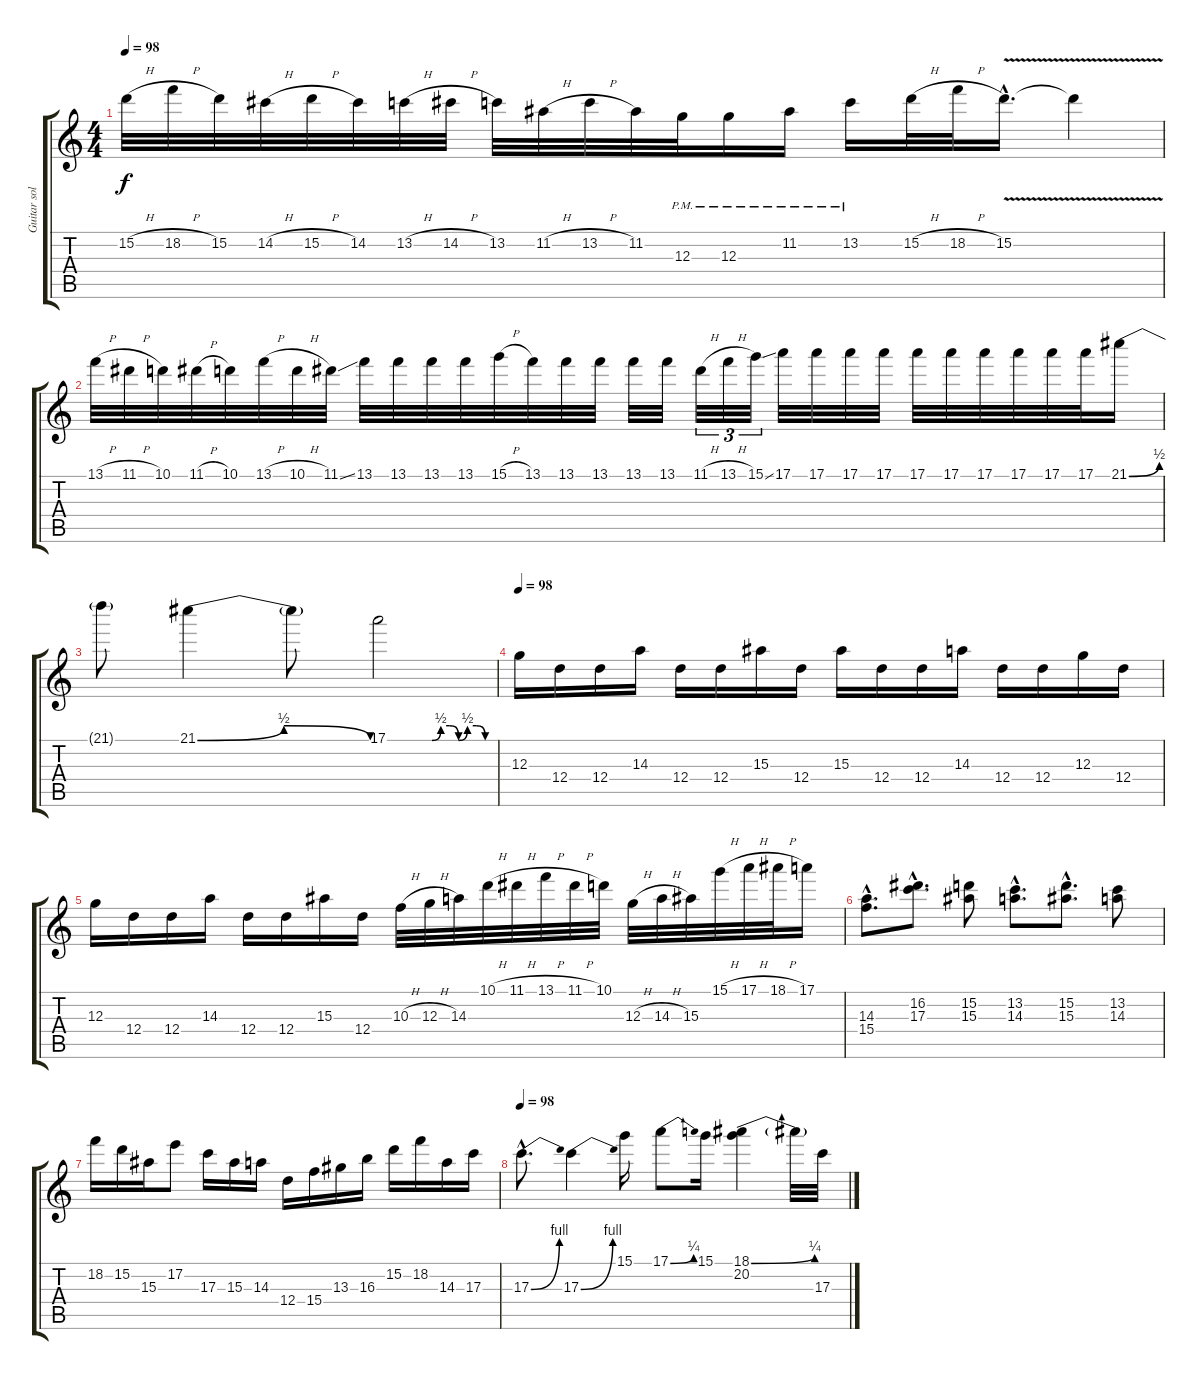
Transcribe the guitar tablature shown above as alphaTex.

\track ("Guitar solo" "Guitar sol") {instrument distortionguitar}
\staff {score tabs}
\tuning (E4 B3 G3 D3 A2 D2) {hide}
\ts (4 4)
\tempo 98
\clef g2
\ks c
15.2{h}.32{dy f} 18.2{h}.32 15.2.32 14.2{h}.32 15.2{h}.32 14.2.32 13.2{h}.32 14.2{h}.32 13.2.32 11.2{h}.32 13.2{h}.32 11.2.32 12.3{pm}.32 12.3{pm}.16 11.2{pm}.16 13.2{pm}.16 15.2{h}.32 18.2{h}.32 15.2{v hac}.16{d} 15.2{t}.4 |
13.1{h}.32 11.1{h}.32 10.1.32 11.1{h}.32 10.1.32 13.1{h}.32 10.1{h}.32 11.1{ss}.32 13.1.32 13.1.32 13.1.32 13.1.32 15.1{h}.32 13.1.32 13.1.32 13.1.32 13.1.32 13.1.32 11.1{h}.32{tu (3 2)} 13.1{h}.32{tu (3 2)} 15.1{ss}.32{tu (3 2)} 17.1.32 17.1.32 17.1.32 17.1.32 17.1.32 17.1.32 17.1.32 17.1.32 17.1.32 17.1.32 21.1{be (bend 0 0 60 2)}.16 |
21.1{t}.8 21.1{be (bendrelease 0 0 5 2 55 2 60 0)}.4 21.1{t}.8 17.1{be (custom 0 0 25 0 30 2 35 2 40 0 45 2 50 2 55 0 60 0)}.2 |
\section ("" "")
\tempo 98
12.3.16{balance 12} 12.4.16 12.4.16 14.3.16 12.4.16 12.4.16 15.3.16 12.4.16 15.3.16 12.4.16 12.4.16 14.3.16 12.4.16 12.4.16 12.3.16 12.4.16 |
12.3.16 12.4.16 12.4.16 14.3.16 12.4.16 12.4.16 15.3.16 12.4.16 10.3{h}.32 12.3{h}.32 14.3.32 10.1{h}.32 11.1{h}.32 13.1{h}.32 11.1{h}.32 10.1.32 12.3{h}.32 14.3{h}.32 15.3.32 15.1{h}.32 17.1{h}.32 18.1{h}.32 17.1.16 |
(14.3{hac} 15.4{hac}).8{d} (16.2{hac} 17.3{hac}).8{d} (15.2 15.3).8 (13.2{hac} 14.3{hac}).8{d} (15.2{hac} 15.3{hac}).8{d} (13.2 14.3).8 |
18.2.16 15.2.16 15.3.16 17.2.8 17.3.16 15.3.16 14.3.16 12.4.16 15.4.16 13.3.16 16.3.16 15.2.16 18.2.16 14.3.16 17.3.16 |
\tempo 98
17.3{be (bend 0 0 60 4) hac}.8{d balance 12} 17.3{be (bend 0 0 60 4)}.4 15.1.16 17.1{be (bend 0 0 60 1)}.8 15.1.16 (18.1{be (bend 0 0 60 1)} 20.2).4 18.1{t}.32 17.3.32
